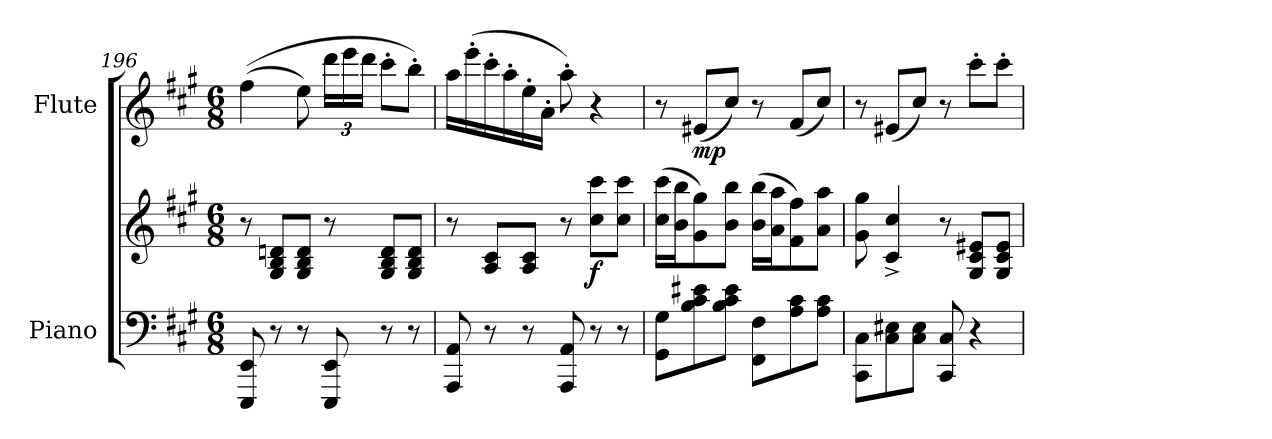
**kern	**kern	**dynam	**kern	**dynam
*part2	*part2	*part2	*part1	*part1
*staff3	*staff2	*staff2/3	*staff1	*staff1
*I"Piano	*	*	*I"Flute	*
*I'Pno.	*	*	*I'Fl.	*
!!LO:PB:g=z
*clefF4	*clefG2	*	*clefG2	*
*k[f#c#g#]	*k[f#c#g#]	*	*k[f#c#g#]	*
*A:	*A:	*	*A:	*
*M6/8	*M6/8	*	*M6/8	*
=196	=196	=196	=196	=196
8EEE/ 8EE/	8r	.	((4ff#\	.
8r	8G#/ 8B/ 8dn/L	.	.	.
8r	8G#/ 8B/ 8d/J	.	8ee\)	.
*	*	*	*Xbrackettup	*
8EEE/ 8EE/	8r	.	24ddd\LL	.
.	.	.	24eee\	.
.	.	.	24ddd\JJ	.
8r	8G#/ 8B/ 8d/L	.	8ccc#'\L	.
8r	8G#/ 8B/ 8d/J	.	8bb'\J)	.
=197	=197	=197	=197	=197
8AAA/ 8AA/	8r	.	16aa\LL	.
.	.	.	(16eee'\	.
8r	8A/ 8c#/L	.	16ccc#'\	.
.	.	.	16aa'\	.
8r	8A/ 8c#/J	.	16ee'\	.
.	.	.	16a'\JJ	.
8AAA/ 8AA/	8r	.	8aa'\)	.
!	!	!LO:DY:b	!	!
8r	8cc#\ 8ccc#\L	f	4r	.
8r	8cc#\ 8ccc#\J	.	.	.
=198	=198	=198	=198	=198
8GG#\ 8G#\L	(16cc#\ 16ccc#\LL	.	8r	.
.	16b\ 16bb\J	.	.	.
!	!	!	!	!LO:DY:b
8B\ 8c#\ 8e#X\	8g#\ 8gg#\)	.	(8e#X/L	mp
8B\ 8c#\ 8e#\J	8b\ 8bb\J	.	8cc#/J)	.
8FF#\ 8F#\L	(16b\ 16bb\LL	.	8r	.
.	16a\ 16aa\J	.	.	.
8A\ 8c#\	8f#\ 8ff#\)	.	(8f#/L	.
8A\ 8c#\J	8a\ 8aa\J	.	8cc#/J)	.
!!LO:PB:g=z
=199	=199	=199	=199	=199
8CC#\ 8C#\L	8g#\ 8gg#\	.	8r	.
8C#\ 8E#X\	4c#/^ 4cc#/^	.	(8e#X/L	.
8C#\ 8E#\J	.	.	8cc#/J)	.
8CC#/ 8C#/	8r	.	8r	.
4r	8G#/ 8c#/ 8e#X/L	.	8ccc#'\L	.
.	8G#/ 8c#/ 8e#/J	.	8ccc#'\J	.
=	=	=	=	=
*-	*-	*-	*-	*-
